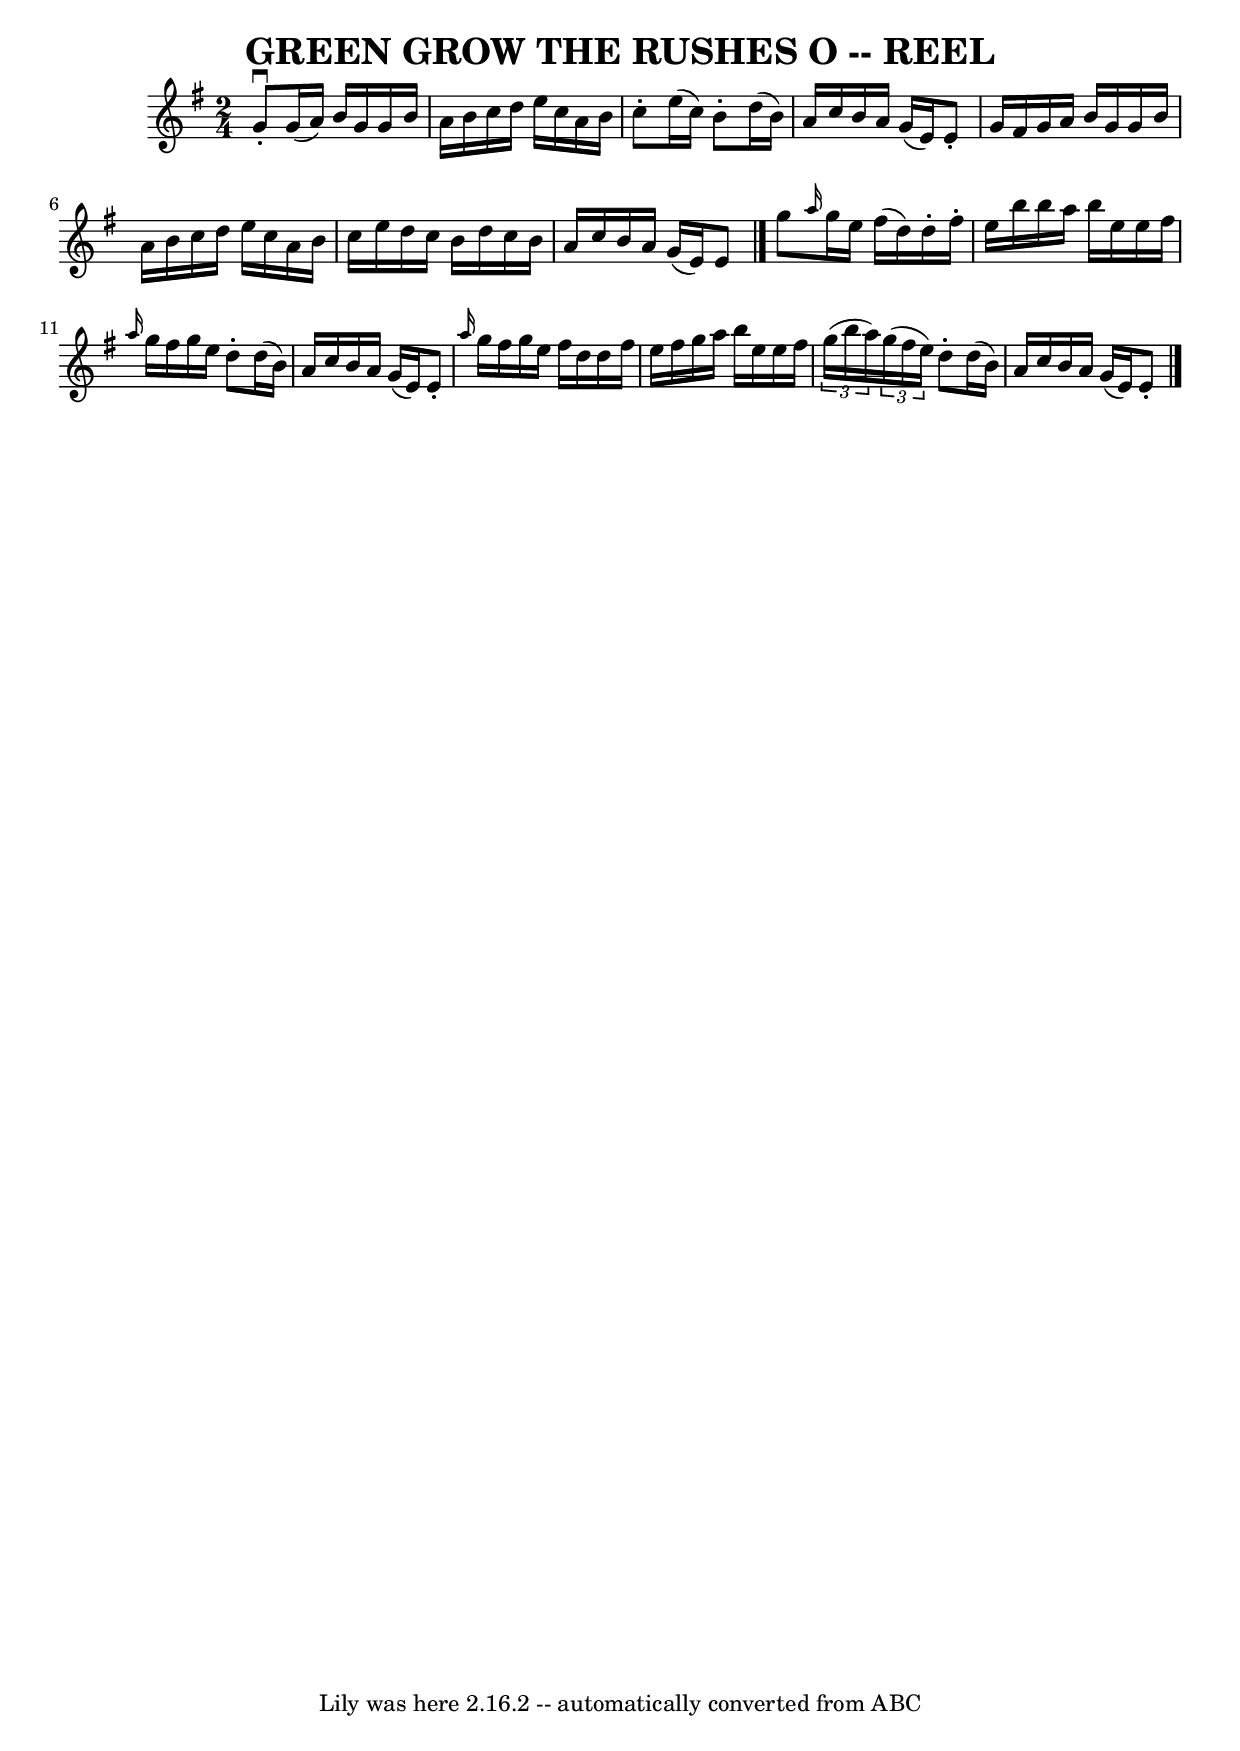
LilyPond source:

\version "2.7.40"
\include "Mammoth.ily"
\header {
	%% book = "Ryan's Mammoth Collection of Fiddle Tunes"
	crossRefNumber = "1"
	footnotes = ""
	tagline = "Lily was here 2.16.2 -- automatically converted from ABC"
	title = "GREEN GROW THE RUSHES O -- REEL"
}
voicedefault =  {
\set Score.defaultBarType = "empty"

\time 2/4 % %slurgraces 1
 \key g \major g'8^\downbow-. g'16 (a'16) b'16 g'16 g'16    
b'16    |
 a'16 b'16 c''16 d''16 e''16 c''16 a'16    
b'16    |
 c''8 -. e''16 (c''16) b'8 -. d''16 (b'16)  
 |
 a'16 c''16 b'16 a'16 g'16 (e'16) e'8 -.   
|
 g'16 fis'16 g'16 a'16 b'16 g'16 g'16 b'16    
|
 a'16 b'16 c''16 d''16 e''16 c''16 a'16 b'16    
|
 c''16 e''16 d''16 c''16 b'16 d''16 c''16 b'16   
 |
 a'16 c''16 b'16 a'16 g'16 (e'16) e'8    
\bar "|." g''8  \grace { a''16  } g''16 e''16 fis''16 (d''16  
-) d''16 -. fis''16 -.   |
 e''16 b''16 b''16 a''16    
b''16 e''16 e''16 fis''16    |
 \grace { a''16  } g''16    
fis''16 g''16 e''16 d''8 -. d''16 (b'16)   |
 a'16    
c''16 b'16 a'16 g'16 (e'16) e'8 -.   |
     \grace {    
a''16  } g''16 fis''16 g''16 e''16 fis''16 d''16 d''16    
fis''16    |
 e''16 fis''16 g''16 a''16 b''16 e''16    
e''16 fis''16    |
   \times 2/3 { g''16 (b''16 a''16) }   
\times 2/3 { g''16 (fis''16 e''16) } d''8 -. d''16 (b'16)  
 |
 a'16 c''16 b'16 a'16 g'16 (e'16) e'8 -.   
\bar "|."   
}

\score{
    <<

	\context Staff="default"
	{
	    \voicedefault 
	}

    >>
	\layout {
	}
	\midi {}
}
